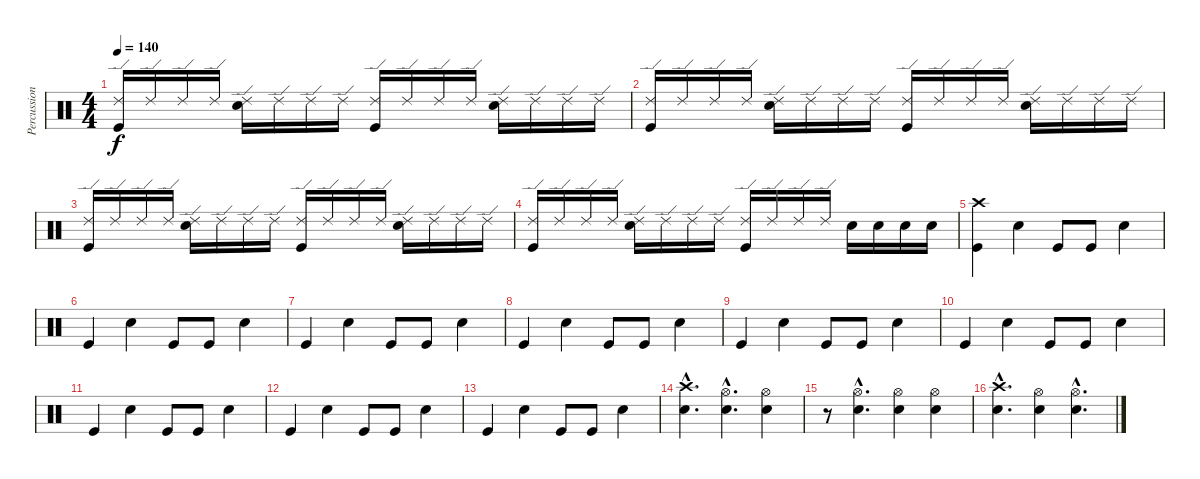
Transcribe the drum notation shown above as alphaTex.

\track ("Percussion" "Percussion") {instrument percussion}
\staff {score}
\articulation defaults
\ts (4 4)
\tempo 140
\clef neutral
\ks c
("Ride (edge) 2" "Kick (hit)").16{dy f} "Ride (edge) 2".16 "Ride (edge) 2".16 "Ride (edge) 2".16 ("Ride (edge) 2" "Snare (hit) 2").16 "Ride (edge) 2".16 "Ride (edge) 2".16 "Ride (edge) 2".16 ("Ride (edge) 2" "Kick (hit)").16 "Ride (edge) 2".16 "Ride (edge) 2".16 "Ride (edge) 2".16 ("Ride (edge) 2" "Snare (hit) 2").16 "Ride (edge) 2".16 "Ride (edge) 2".16 "Ride (edge) 2".16 |
("Ride (edge) 2" "Kick (hit)").16 "Ride (edge) 2".16 "Ride (edge) 2".16 "Ride (edge) 2".16 ("Ride (edge) 2" "Snare (hit) 2").16 "Ride (edge) 2".16 "Ride (edge) 2".16 "Ride (edge) 2".16 ("Ride (edge) 2" "Kick (hit)").16 "Ride (edge) 2".16 "Ride (edge) 2".16 "Ride (edge) 2".16 ("Ride (edge) 2" "Snare (hit) 2").16 "Ride (edge) 2".16 "Ride (edge) 2".16 "Ride (edge) 2".16 |
("Ride (edge) 2" "Kick (hit)").16 "Ride (edge) 2".16 "Ride (edge) 2".16 "Ride (edge) 2".16 ("Ride (edge) 2" "Snare (hit) 2").16 "Ride (edge) 2".16 "Ride (edge) 2".16 "Ride (edge) 2".16 ("Ride (edge) 2" "Kick (hit)").16 "Ride (edge) 2".16 "Ride (edge) 2".16 "Ride (edge) 2".16 ("Ride (edge) 2" "Snare (hit) 2").16 "Ride (edge) 2".16 "Ride (edge) 2".16 "Ride (edge) 2".16 |
("Ride (edge) 2" "Kick (hit)").16 "Ride (edge) 2".16 "Ride (edge) 2".16 "Ride (edge) 2".16 ("Ride (edge) 2" "Snare (hit) 2").16 "Ride (edge) 2".16 "Ride (edge) 2".16 "Ride (edge) 2".16 ("Ride (edge) 2" "Kick (hit)").16 "Ride (edge) 2".16 "Ride (edge) 2".16 "Ride (edge) 2".16 "Snare (hit) 2".16{volume 14} "Snare (hit) 2".16 "Snare (hit) 2".16 "Snare (hit) 2".16 |
("Crash high (hit)" "Kick (hit)").4 "Snare (hit) 2".4 "Kick (hit)".8 "Kick (hit)".8 "Snare (hit) 2".4 |
"Kick (hit)".4 "Snare (hit) 2".4 "Kick (hit)".8 "Kick (hit)".8 "Snare (hit) 2".4 |
"Kick (hit)".4 "Snare (hit) 2".4 "Kick (hit)".8 "Kick (hit)".8 "Snare (hit) 2".4 |
"Kick (hit)".4 "Snare (hit) 2".4 "Kick (hit)".8 "Kick (hit)".8 "Snare (hit) 2".4 |
"Kick (hit)".4 "Snare (hit) 2".4 "Kick (hit)".8 "Kick (hit)".8 "Snare (hit) 2".4 |
"Kick (hit)".4 "Snare (hit) 2".4 "Kick (hit)".8 "Kick (hit)".8 "Snare (hit) 2".4 |
"Kick (hit)".4 "Snare (hit) 2".4 "Kick (hit)".8 "Kick (hit)".8 "Snare (hit) 2".4 |
"Kick (hit)".4 "Snare (hit) 2".4 "Kick (hit)".8 "Kick (hit)".8 "Snare (hit) 2".4 |
"Kick (hit)".4 "Snare (hit) 2".4 "Kick (hit)".8 "Kick (hit)".8 "Snare (hit) 2".4 |
("Crash high (hit)"{hac} "Snare (hit) 2"{hac}).4{d} ("Hi-Hat (open)"{hac} "Snare (hit) 2"{hac}).4{d} ("Hi-Hat (open)" "Snare (hit) 2").4 |
r.8 ("Hi-Hat (open)"{hac} "Snare (hit) 2"{hac}).4{d} ("Hi-Hat (open)" "Snare (hit) 2").4 ("Hi-Hat (open)" "Snare (hit) 2").4 |
("Crash high (hit)"{hac} "Snare (hit) 2"{hac}).4{d} ("Hi-Hat (open)" "Snare (hit) 2").4 ("Hi-Hat (open)"{hac} "Snare (hit) 2"{hac}).4{d}
